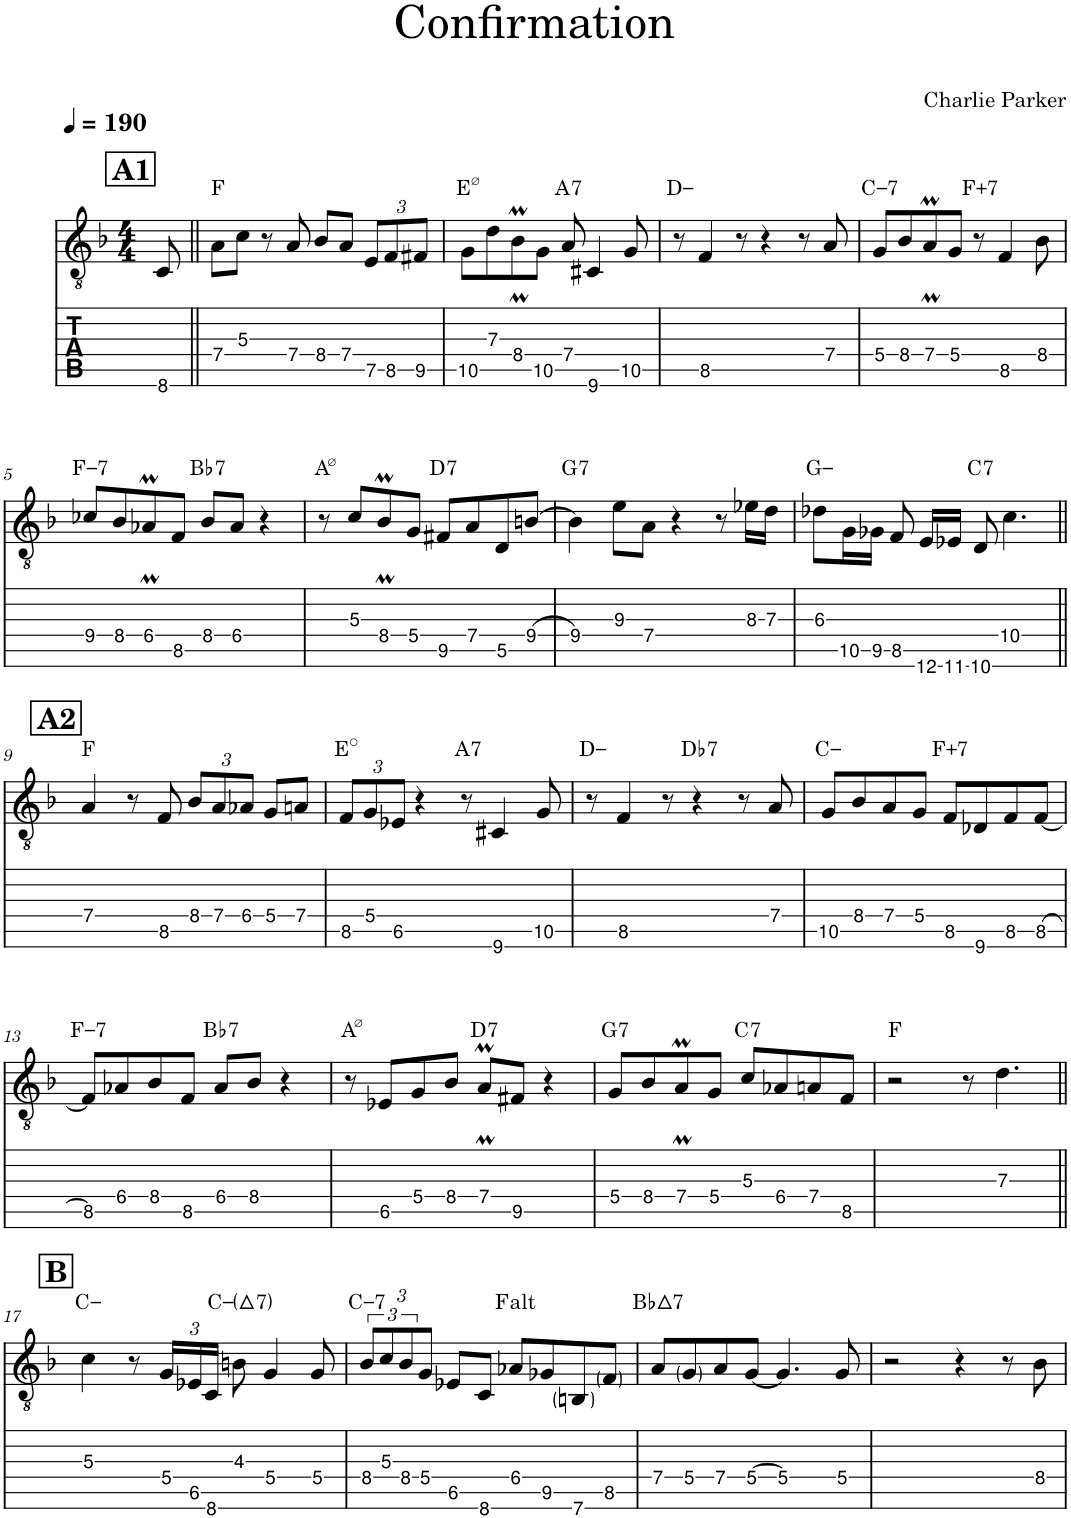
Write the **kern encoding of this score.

**kern	**kern	**harte
*part1	*part1	*part1
*staff2	*staff1	*
*I"Electric Guitar	*	*
*I'El. Guit.	*	*
*stria6	*	*
*	*clefGv2	*
*k[b-]	*k[b-]	*
*M4/4	*M4/4	*
*MM190	*MM190	*
!!LO:REH:place=s1:a:B:cj:fs=14:t=A1
=	=	=
8C	8C/	.
=1||	=1||	=1||
8AL	8A\L	F:maj
8cJ	8c\J	.
8r	8r	.
8A	8A/	.
8B-L	8B-/L	.
8AJ	8A/J	.
*Xbrackettup	*Xbrackettup	*
12EL	12E/L	.
12F	12F/	.
12F#XJ	12F#X/J	.
=2	=2	=2
8GL	8G\L	E:hdim7
8dJ	8d\	.
8B-ML	8B-M\	.
8GJ	8G\J	.
!	!	!LO:H:kt=7
8A	8A/	A:7
4C#X	4C#X/	.
8G	8G/	.
=3	=3	=3
8r	8r	D:min
4F	4F/	.
8r	8r	.
4r	4r	.
8r	8r	.
8A	8A/	.
=4	=4	=4
!	!	!LO:H:kt=7
8GL	8G/L	C:min7
8B-J	8B-/	.
8AmL	8Am/	.
8GJ	8G/J	.
!	!	!LO:H:kt=7
8r	8r	F:aug(b7)
4F	4F/	.
8B-	8B-\	.
!!LO:LB:g=z
=5	=5	=5
!	!	!LO:H:kt=7
8c-XL	8c-X/L	F:min7
8B-J	8B-/	.
8A-XML	8A-XM/	.
8FJ	8F/J	.
!	!	!LO:H:kt=7
8B-L	8B-/L	Bb:7
8A-J	8A-/J	.
4r	4r	.
=6	=6	=6
8r	8r	A:hdim7
8c	8c/L	.
8B-ML	8B-M/	.
8GJ	8G/J	.
!	!	!LO:H:kt=7
8F#XL	8F#X/L	D:7
8AJ	8A/	.
8DL	8D/	.
[8BnJ	[8Bn/J	.
=7	=7	=7
!	!	!LO:H:kt=7
4B]	4B\]	G:7
8eL	8e\L	.
8AJ	8A\J	.
4r	4r	.
8r	8r	.
16e-XLL	16e-X\LL	.
16dJJ	16d\JJ	.
=8	=8	=8
8d-XL	8d-X\L	G:min
16GL	16G\L	.
16G-XJJ	16G-X\JJ	.
8FL	8F/	.
16EL	16E/LL	.
16E-XJJ	16E-X/JJ	.
!	!	!LO:H:kt=7
8D	8D/	C:7
4.c	4.c\	.
!!LO:LB:g=z
!!LO:REH:place=s1:a:B:cj:fs=14:t=A2
=9||	=9||	=9||
4A	4A/	F:maj
8r	8r	.
8F	8F/	.
12B-L	12B-/L	.
12A	12A/	.
12A-XJ	12A-X/J	.
8GL	8G/L	.
8AnJ	8An/J	.
=10	=10	=10
12FL	12F/L	E:dim
12G	12G/	.
12E-XJ	12E-X/J	.
4r	4r	.
!	!	!LO:H:kt=7
8r	8r	A:7
4C#X	4C#X/	.
8G	8G/	.
=11	=11	=11
8r	8r	D:min
4F	4F/	.
8r	8r	.
!	!	!LO:H:kt=7
4r	4r	Db:7
8r	8r	.
8A	8A/	.
=12	=12	=12
8GL	8G/L	C:min
8B-J	8B-/	.
8AL	8A/	.
8GJ	8G/J	.
!	!	!LO:H:kt=7
8FL	8F/L	F:aug(b7)
8D-XJ	8D-X/	.
8FL	8F/	.
[8FJ	[8F/J	.
!!LO:LB:g=z
=13	=13	=13
!	!	!LO:H:kt=7
8FL]	8F/L]	F:min7
8A-XJ	8A-X/	.
8B-L	8B-/	.
8FJ	8F/J	.
!	!	!LO:H:kt=7
8A-L	8A-/L	Bb:7
8B-J	8B-/J	.
4r	4r	.
=14	=14	=14
8r	8r	A:hdim7
8E-X	8E-X/L	.
8GL	8G/	.
8B-J	8B-/J	.
!	!	!LO:H:kt=7
8AmL	8Am/L	D:7
8F#XJ	8F#X/J	.
4r	4r	.
=15	=15	=15
!	!	!LO:H:kt=7
8GL	8G/L	G:7
8B-J	8B-/	.
8AmL	8Am/	.
8GJ	8G/J	.
!	!	!LO:H:kt=7
8cL	8c/L	C:7
8A-XJ	8A-X/	.
8AnL	8An/	.
8FJ	8F/J	.
=16	=16	=16
2r	2r	F:maj
8r	8r	.
4.d	4.d\	.
!!LO:LB:g=z
!!LO:REH:place=s1:a:B:cj:fs=14:t=B
=17||	=17||	=17||
4c	4c\	C:min
8r	8r	.
24GLL	24G/LL	.
24E-X	24E-X/	.
24CJJ	24C/JJ	.
!	!	!LO:H:kt=^7
8Bn	8Bn\	C:minmaj7
4G	4G/	.
8G	8G/	.
=18	=18	=18
!	!	!LO:H:kt=7
18B-L	18B-/L	C:min7
18c	18c/	.
18B-	18B-/	.
12GJ	12G/J	.
8E-XL	8E-X/L	.
8CJ	8C/J	.
8A-XL	8A-X/L	F:(3,b5,#5,b9,#9)
8G-XJ	8G-X/	.
8BBnL	8BBn/	.
8FJ	8F/J	.
=19	=19	=19
!	!	!LO:H:kt=7
8AL	8A/L	Bb:maj7
8GJ	8G/	.
8AL	8A/	.
[8GJ	[8G/J	.
4.G]	4.G/]	.
8G	8G/	.
=20	=20	=20
2r	2r	.
4r	4r	.
8r	8r	.
8B-	8B-\	.
=	=	=
*-	*-	*-
